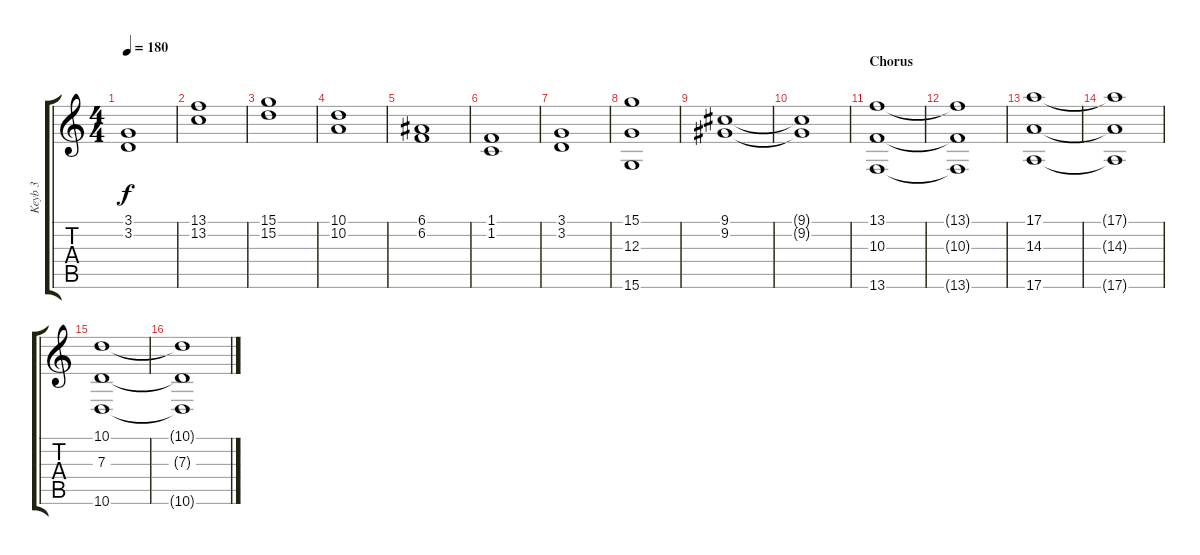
\track ("Keyb 3" "Keyb 3") {instrument synthstrings1}
\staff {score tabs}
\tuning (E4 B3 G3 D3 A2 E2) {hide}
\ts (4 4)
\tempo 180
\clef g2
\ks c
(3.1 3.2).1{dy f} |
(13.1 13.2).1 |
(15.1 15.2).1 |
(10.1 10.2).1 |
(6.1 6.2).1 |
(1.1 1.2).1 |
(3.1 3.2).1 |
(15.1 12.3 15.6).1 |
(9.1 9.2).1 |
(9.1{t} 9.2{t}).1 |
\section ("" "Chorus")
(13.1 10.3 13.6).1 |
(13.1{t} 10.3{t} 13.6{t}).1 |
(17.1 14.3 17.6).1 |
(17.1{t} 14.3{t} 17.6{t}).1 |
(10.1 7.3 10.6).1 |
(10.1{t} 7.3{t} 10.6{t}).1
